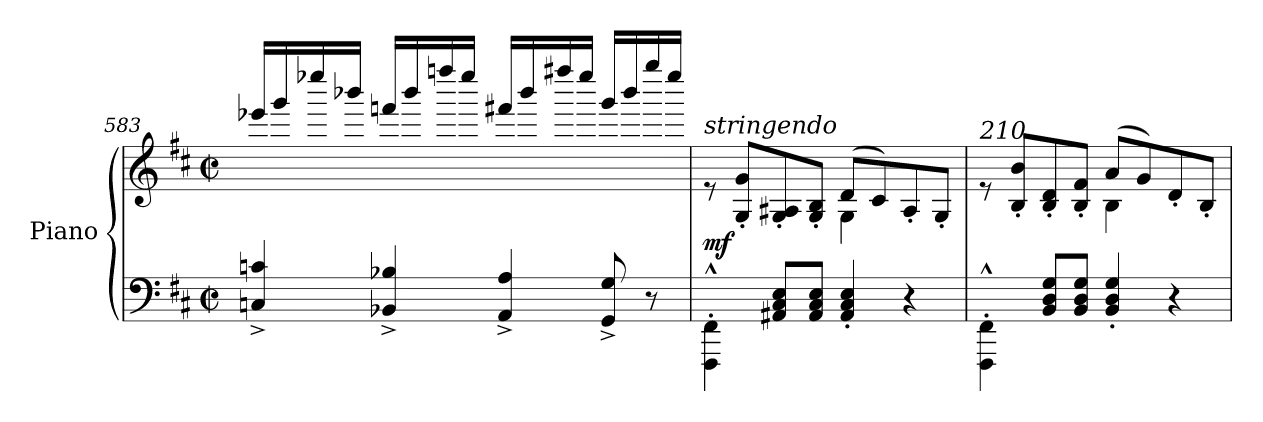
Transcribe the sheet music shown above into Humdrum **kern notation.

**kern	**kern	**dynam
*part1	*part1	*part1
*staff2	*staff1	*staff1/2
*I"Piano	*	*
*I'Pno	*	*
*clefF4	*clefG2	*
*k[f#c#]	*k[f#c#]	*
*M2/2	*M2/2	*
*met(c|)	*met(c|)	*
=583	=583	=583
4Cn/^ 4cn/^	16eee-X/LL	.
.	16ggg/	.
.	16eeee-X/	.
.	16bbb-X/JJ	.
4BB-X/^ 4B-X/^	16fffn/LL	.
.	16bbb-/	.
.	16ffffn/	.
.	16eeee-/JJ	.
4AA/^ 4A/^	16fff#X/LL	.
.	16bbb-/	.
.	16ffff#X/	.
.	16eeee-/JJ	.
8GG/^ 8G/^	16ggg/LL	.
.	16bbb-/	.
8r	16gggg/	.
.	16eeee-/JJ	.
!!LO:LB:g=z
=584	=584	=584
*	*^	*
!	!LO:TX:a:i:t=stringendo	!	!
!	!	!	!LO:DY:b
4FFF#\'^^ 4FF#\'^^	8re	2ryy	mf
.	8G/' 8g/'L	.	.
8AA#X/ 8C#/ 8E/L	8G/' 8A#X/'	.	.
8AA#/ 8C#/ 8E/J	8G/' 8B/'J	.	.
4AA#/' 4C#/' 4E/'	(8d/L	4G\	.
.	8c#/)	.	.
4r	8A#'/	4ryy	.
.	8G'/J	.	.
=585	=585	=585	=585
!	!LO:TX:a:i:t=210	!	!
4FFF#\'^^ 4FF#\'^^	8re	2ryy	.
.	8B/' 8b/'L	.	.
8BB/ 8D/ 8G/L	8B/' 8d/'	.	.
8BB/ 8D/ 8G/J	8B/' 8f#/'J	.	.
4BB/' 4D/' 4G/'	(8a/L	4B\	.
.	8g/)	.	.
4r	8d'/	4ryy	.
.	8B'/J	.	.
*	*v	*v	*
=	=	=
*-	*-	*-
